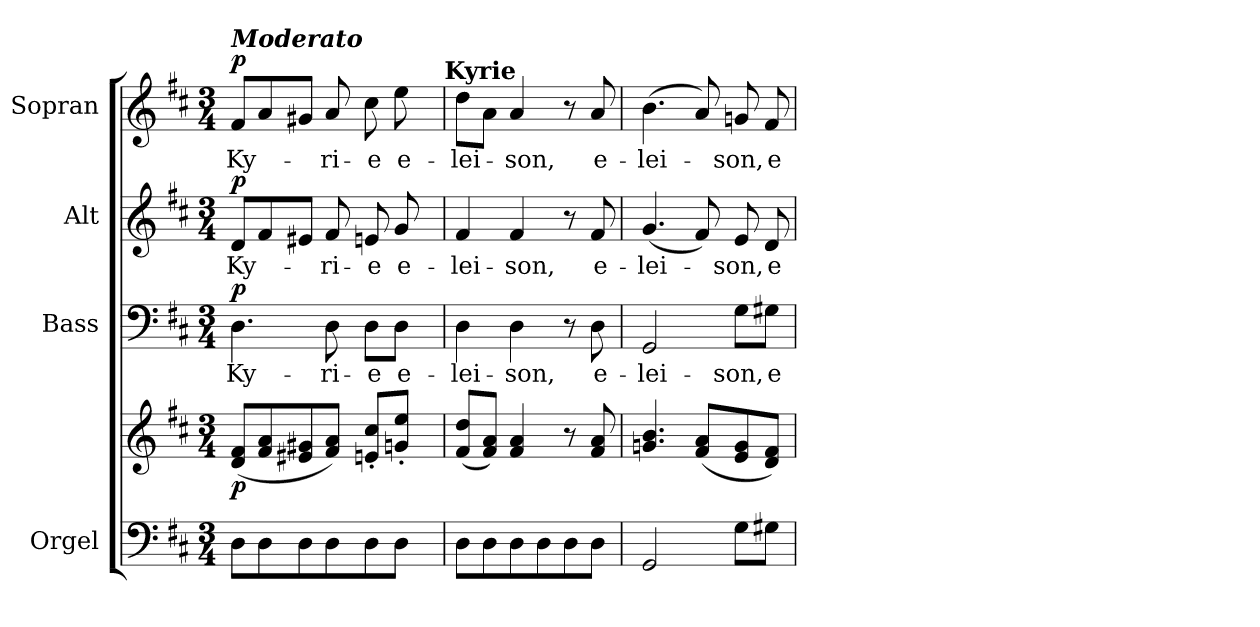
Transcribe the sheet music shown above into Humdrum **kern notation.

**kern	**kern	**dynam	**kern	**text	**dynam	**kern	**text	**dynam	**kern	**text	**dynam
*part4	*part4	*part4	*part3	*part3	*part3	*part2	*part2	*part2	*part1	*part1	*part1
*staff5	*staff4	*staff4/5	*staff3	*staff3	*staff3	*staff2	*staff2	*staff2	*staff1	*staff1	*staff1
*I"Orgel	*	*	*I"Bass	*	*	*I"Alt	*	*	*I"Sopran	*	*
*	*	*	*I'B.	*	*	*I'A.	*	*	*I'S.	*	*
*clefF4	*clefG2	*	*clefF4	*	*	*clefG2	*	*	*clefG2	*	*
*k[f#c#]	*k[f#c#]	*	*k[f#c#]	*	*	*k[f#c#]	*	*	*k[f#c#]	*	*
*D:	*D:	*	*D:	*	*	*D:	*	*	*D:	*	*
*M3/4	*M3/4	*	*M3/4	*	*	*M3/4	*	*	*M3/4	*	*
=1	=1	=1	=1	=1	=1	=1	=1	=1	=1	=1	=1
!	!	!	!	!	!	!	!	!	!LO:TX:a:Bi:t=Moderato	!	!
!	!	!LO:DY:b	!	!LO:LY:b	!LO:DY:a	!	!LO:LY:b	!LO:DY:a	!	!LO:LY:b	!LO:DY:a
8D\L	(<8d/ 8f#/L	p	4.D\	Ky-	p	8d/L	Ky-	p	8f#/L	Ky-	p
8D\	8f#/ 8a/	.	.	.	.	8f#/	.	.	8a/	.	.
8D\	8e#X/ 8g#X/	.	.	.	.	8e#X/J	.	.	8g#X/J	.	.
!	!	!	!	!LO:LY:b	!	!	!LO:LY:b	!	!	!LO:LY:b	!
8D\	8f#/ 8a/J)	.	8D\	-ri-	.	8f#/	-ri-	.	8a/	-ri-	.
!	!	!	!	!LO:LY:b	!	!	!LO:LY:b	!	!	!LO:LY:b	!
8D\	8en/'< 8cc#/'<L	.	8D\L	-e	.	8en/	-e	.	8cc#\	-e	.
!	!	!	!	!LO:LY:b	!	!	!LO:LY:b	!	!	!LO:LY:b	!
8D\J	8gn/'< 8ee/'<J	.	8D\J	e-	.	8g/	e-	.	8ee\	e-	.
16.ryy	16.ryy	.	16.ryy	.	.	16.ryy	.	.	16.ryy	.	.
!	!	!	!	!	!	!	!	!	!LO:TX:a:B:t=Kyrie	!	!
=2	=2	=2	=2	=2	=2	=2	=2	=2	=2	=2	=2
!	!	!	!	!LO:LY:b	!	!	!LO:LY:b	!	!	!LO:LY:b	!
8D\L	(<8f#/ 8dd/L	.	4D\	-lei-	.	4f#/	-lei-	.	8dd\L	-lei-	.
8D\	8f#/ 8a/J)	.	.	.	.	.	.	.	8a\J	.	.
!	!	!	!	!LO:LY:b	!	!	!LO:LY:b	!	!	!LO:LY:b	!
8D\	4f#/ 4a/	.	4D\	-son,	.	4f#/	-son,	.	4a/	-son,	.
8D\	.	.	.	.	.	.	.	.	.	.	.
8D\	8r	.	8r	.	.	8r	.	.	8r	.	.
!	!	!	!	!LO:LY:b	!	!	!LO:LY:b	!	!	!LO:LY:b	!
8D\J	8f#/ 8a/	.	8D\	e-	.	8f#/	e-	.	8a/	e-	.
=3	=3	=3	=3	=3	=3	=3	=3	=3	=3	=3	=3
!	!	!	!	!LO:LY:b	!	!	!LO:LY:b	!	!	!LO:LY:b	!
2GG/	4.gn/ 4.b/	.	2GG/	-lei-	.	(<4.g/	-lei-	.	(>4.b\	-lei-	.
.	(<8f#/ 8a/L	.	.	.	.	8f#/)	.	.	8a/)	.	.
!	!	!	!	!LO:LY:b	!	!	!LO:LY:b	!	!	!LO:LY:b	!
8G\L	8e/ 8g/	.	8G\L	-son,	.	8e/	-son,	.	8gn/	-son,	.
!	!	!	!	!LO:LY:b	!	!	!LO:LY:b	!	!	!LO:LY:b	!
8G#X\J	8d/ 8f#/J)	.	8G#X\J	e-	.	8d/	e-	.	8f#/	e-	.
=	=	=	=	=	=	=	=	=	=	=	=
*-	*-	*-	*-	*-	*-	*-	*-	*-	*-	*-	*-
